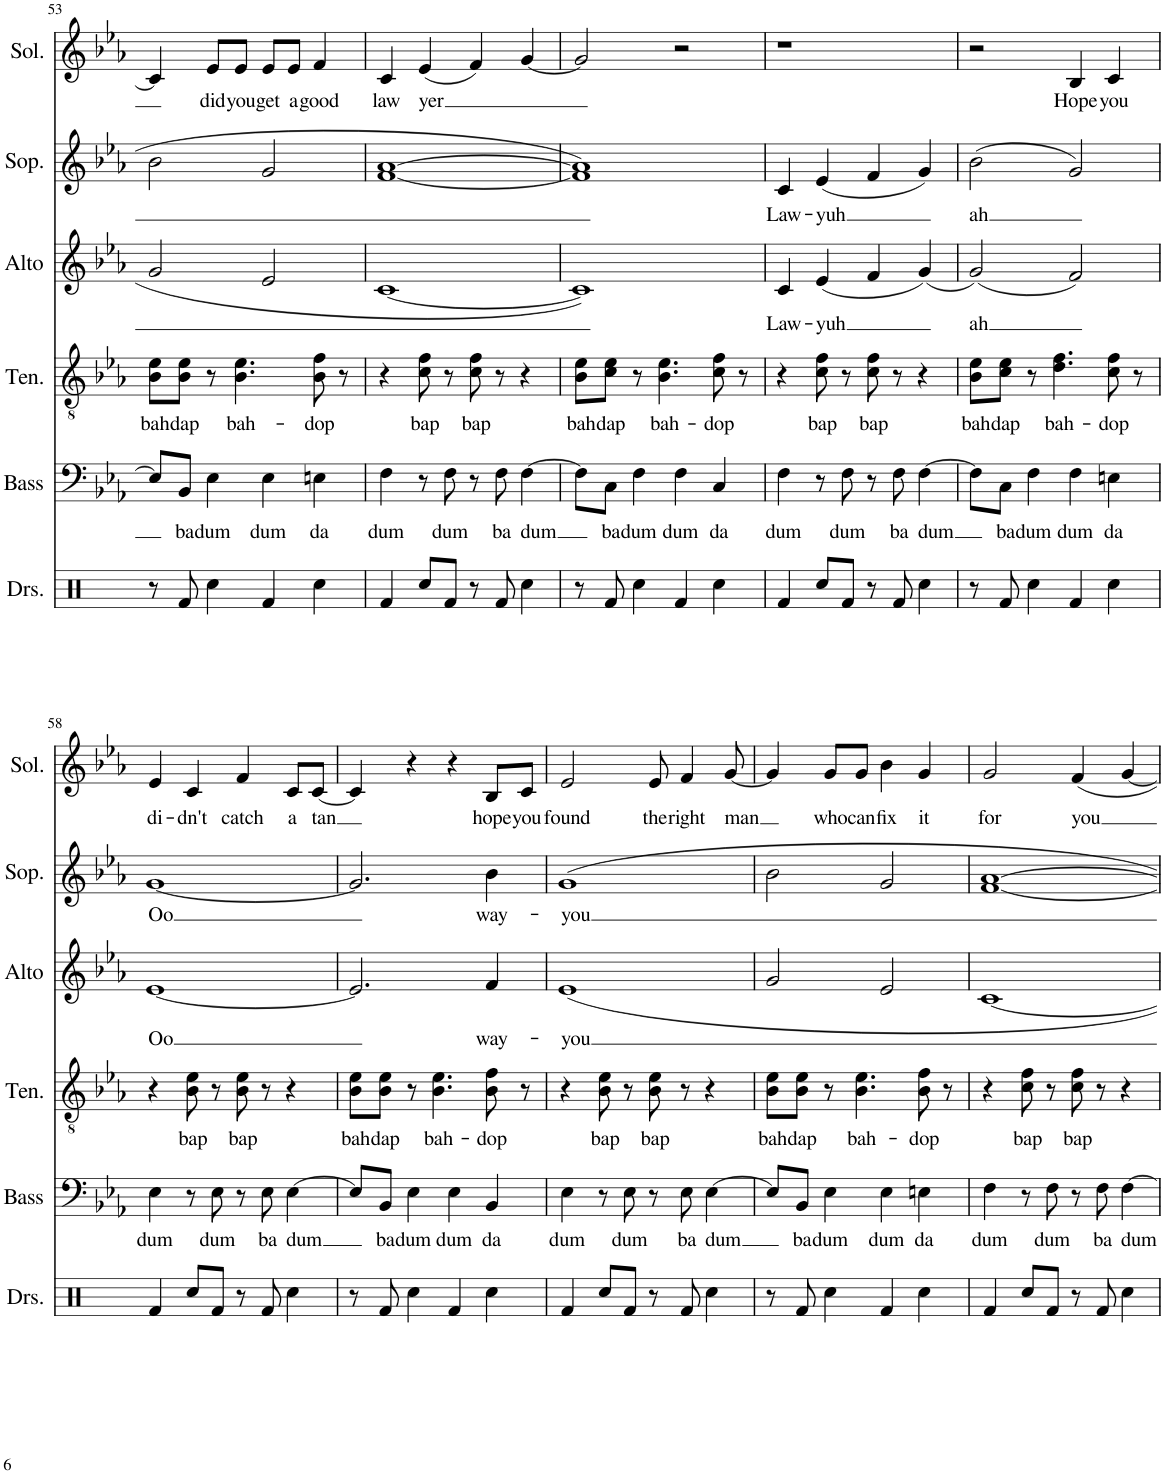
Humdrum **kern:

**kern	**kern	**text	**kern	**text	**kern	**text	**kern	**text	**kern	**text
*part6	*part5	*part5	*part4	*part4	*part3	*part3	*part2	*part2	*part1	*part1
*staff6	*staff5	*staff5	*staff4	*staff4	*staff3	*staff3	*staff2	*staff2	*staff1	*staff1
*I"Drumset	*I"Bass	*	*I"Tenor	*	*I"Alto	*	*I"Soprano	*	*I"Solo	*
*I'Drs.	*I'Bass	*	*I'Ten.	*	*I'Alto	*	*I'Sop.	*	*I'Sol.	*
!!LO:PB:g=z
*clefX	*clefF4	*	*clefGv2	*	*clefG2	*	*clefG2	*	*clefG2	*
*k[b-e-a-]	*k[b-e-a-]	*	*k[b-e-a-]	*	*k[b-e-a-]	*	*k[b-e-a-]	*	*k[b-e-a-]	*
*M2/2	*M2/2	*	*M2/2	*	*M2/2	*	*M2/2	*	*M2/2	*
*met(c|)	*met(c|)	*	*met(c|)	*	*met(c|)	*	*met(c|)	*	*met(c|)	*
=53	=53	=53	=53	=53	=53	=53	=53	=53	=53	=53
!	!	!	!	!LO:LY:b	!	!	!	!	!	!
8r	8E-/L]	.	8B-\ 8e-\L	bah	2g/	.	2b-\	.	4c/]	.
!	!	!LO:LY:b	!	!LO:LY:b	!	!	!	!	!	!
8Rf/	8BB-/J	ba	8B-\ 8e-\J	dap	.	.	.	.	.	.
!	!	!LO:LY:b	!	!	!	!	!	!	!	!LO:LY:b
4Rcc\	4E-\	dum	8r	.	.	.	.	.	8e-/L	did
!	!	!	!	!LO:LY:b	!	!	!	!	!	!LO:LY:b
.	.	.	4.B-\ 4.e-\	bah-	.	.	.	.	8e-/J	you
!	!	!LO:LY:b	!	!	!	!	!	!	!	!LO:LY:b
4Rf/	4E-\	dum	.	.	2e-/	.	2g/	.	8e-/L	get
!	!	!	!	!	!	!	!	!	!	!LO:LY:b
.	.	.	.	.	.	.	.	.	8e-/J	a
!	!	!LO:LY:b	!	!LO:LY:b	!	!	!	!	!	!LO:LY:b
4Rcc\	4En\	da	8B-\ 8f\	-dop	.	.	.	.	4f/	good
.	.	.	8r	.	.	.	.	.	.	.
=54	=54	=54	=54	=54	=54	=54	=54	=54	=54	=54
!	!	!LO:LY:b	!	!	!	!	!	!	!	!LO:LY:b
4Rf/	4F\	dum	4r	.	[1c	.	[1f [1a-	.	4c/	law
!	!	!	!	!LO:LY:b	!	!	!	!	!	!LO:LY:b
8Rcc/L	8r	.	8c\ 8f\	bap	.	.	.	.	(4e-/	yer
!	!	!LO:LY:b	!	!	!	!	!	!	!	!
8Rf/J	8F\	dum	8r	.	.	.	.	.	.	.
!	!	!	!	!LO:LY:b	!	!	!	!	!	!
8r	8r	.	8c\ 8f\	bap	.	.	.	.	4f/)	.
!	!	!LO:LY:b	!	!	!	!	!	!	!	!
8Rf/	8F\	ba	8r	.	.	.	.	.	.	.
!	!	!LO:LY:b	!	!	!	!	!	!	!	!
4Rcc\	[4F\	dum	4r	.	.	.	.	.	[4g/	.
=55	=55	=55	=55	=55	=55	=55	=55	=55	=55	=55
!	!	!	!	!LO:LY:b	!	!	!	!	!	!
8r	8F\L]	.	8B-\ 8e-\L	bah	1c]	.	1f] 1a-]	.	2g/]	.
!	!	!LO:LY:b	!	!LO:LY:b	!	!	!	!	!	!
8Rf/	8C\J	ba	8c\ 8e-\J	dap	.	.	.	.	.	.
!	!	!LO:LY:b	!	!	!	!	!	!	!	!
4Rcc\	4F\	dum	8r	.	.	.	.	.	.	.
!	!	!	!	!LO:LY:b	!	!	!	!	!	!
.	.	.	4.B-\ 4.e-\	bah-	.	.	.	.	.	.
!	!	!LO:LY:b	!	!	!	!	!	!	!	!
4Rf/	4F\	dum	.	.	.	.	.	.	2r	.
!	!	!LO:LY:b	!	!LO:LY:b	!	!	!	!	!	!
4Rcc\	4C/	da	8c\ 8f\	-dop	.	.	.	.	.	.
.	.	.	8r	.	.	.	.	.	.	.
=56	=56	=56	=56	=56	=56	=56	=56	=56	=56	=56
!	!	!LO:LY:b	!	!	!	!LO:LY:b	!	!LO:LY:b	!	!
4Rf/	4F\	dum	4r	.	4c/	Law-	4c/	Law-	1r	.
!	!	!	!	!LO:LY:b	!	!LO:LY:b	!	!LO:LY:b	!	!
8Rcc/L	8r	.	8c\ 8f\	bap	4e-/	-yuh	(4e-/	-yuh	.	.
!	!	!LO:LY:b	!	!	!	!	!	!	!	!
8Rf/J	8F\	dum	8r	.	.	.	.	.	.	.
!	!	!	!	!LO:LY:b	!	!	!	!	!	!
8r	8r	.	8c\ 8f\	bap	4f/	.	4f/	.	.	.
!	!	!LO:LY:b	!	!	!	!	!	!	!	!
8Rf/	8F\	ba	8r	.	.	.	.	.	.	.
!	!	!LO:LY:b	!	!	!	!	!	!	!	!
4Rcc\	[4F\	dum	4r	.	4g/	.	4g/)	.	.	.
=57	=57	=57	=57	=57	=57	=57	=57	=57	=57	=57
!	!	!	!	!LO:LY:b	!	!LO:LY:b	!	!LO:LY:b	!	!
8r	8F\L]	.	8B-\ 8e-\L	bah	2g/	ah	(2b-\	ah	2r	.
!	!	!LO:LY:b	!	!LO:LY:b	!	!	!	!	!	!
8Rf/	8C\J	ba	8c\ 8e-\J	dap	.	.	.	.	.	.
!	!	!LO:LY:b	!	!	!	!	!	!	!	!
4Rcc\	4F\	dum	8r	.	.	.	.	.	.	.
!	!	!	!	!LO:LY:b	!	!	!	!	!	!
.	.	.	4.d\ 4.f\	bah-	.	.	.	.	.	.
!	!	!LO:LY:b	!	!	!	!	!	!	!	!LO:LY:b
4Rf/	4F\	dum	.	.	2f/	.	2g/)	.	4B-/	Hope
!	!	!LO:LY:b	!	!LO:LY:b	!	!	!	!	!	!LO:LY:b
4Rcc\	4En\	da	8c\ 8f\	-dop	.	.	.	.	4c/	you
.	.	.	8r	.	.	.	.	.	.	.
!!LO:LB:g=z
=58	=58	=58	=58	=58	=58	=58	=58	=58	=58	=58
!	!	!LO:LY:b	!	!	!	!LO:LY:b	!	!LO:LY:b	!	!LO:LY:b
4Rf/	4E-\	dum	4r	.	[1e-	Oo	[1g	Oo	4e-/	di-
!	!	!	!	!LO:LY:b	!	!	!	!	!	!LO:LY:b
8Rcc/L	8r	.	8B-\ 8e-\	bap	.	.	.	.	4c/	-dn't
!	!	!LO:LY:b	!	!	!	!	!	!	!	!
8Rf/J	8E-\	dum	8r	.	.	.	.	.	.	.
!	!	!	!	!LO:LY:b	!	!	!	!	!	!LO:LY:b
8r	8r	.	8B-\ 8e-\	bap	.	.	.	.	4f/	catch
!	!	!LO:LY:b	!	!	!	!	!	!	!	!
8Rf/	8E-\	ba	8r	.	.	.	.	.	.	.
!	!	!LO:LY:b	!	!	!	!	!	!	!	!LO:LY:b
4Rcc\	[4E-\	dum	4r	.	.	.	.	.	8c/L	a
!	!	!	!	!	!	!	!	!	!	!LO:LY:b
.	.	.	.	.	.	.	.	.	[8c/J	tan
=59	=59	=59	=59	=59	=59	=59	=59	=59	=59	=59
!	!	!	!	!LO:LY:b	!	!	!	!	!	!
8r	8E-/L]	.	8B-\ 8e-\L	bah	2.e-/]	.	2.g/]	.	4c/]	.
!	!	!LO:LY:b	!	!LO:LY:b	!	!	!	!	!	!
8Rf/	8BB-/J	ba	8B-\ 8e-\J	dap	.	.	.	.	.	.
!	!	!LO:LY:b	!	!	!	!	!	!	!	!
4Rcc\	4E-\	dum	8r	.	.	.	.	.	4r	.
!	!	!	!	!LO:LY:b	!	!	!	!	!	!
.	.	.	4.B-\ 4.e-\	bah-	.	.	.	.	.	.
!	!	!LO:LY:b	!	!	!	!	!	!	!	!
4Rf/	4E-\	dum	.	.	.	.	.	.	4r	.
!	!	!LO:LY:b	!	!LO:LY:b	!	!LO:LY:b	!	!LO:LY:b	!	!LO:LY:b
4Rcc\	4BB-/	da	8B-\ 8f\	-dop	4f/	way-	4b-\	way-	8B-/L	hope
!	!	!	!	!	!	!	!	!	!	!LO:LY:b
.	.	.	8r	.	.	.	.	.	8c/J	you
=60	=60	=60	=60	=60	=60	=60	=60	=60	=60	=60
!	!	!LO:LY:b	!	!	!	!LO:LY:b	!	!LO:LY:b	!	!LO:LY:b
4Rf/	4E-\	dum	4r	.	1e-	-you	1g	-you	2e-/	found
!	!	!	!	!LO:LY:b	!	!	!	!	!	!
8Rcc/L	8r	.	8B-\ 8e-\	bap	.	.	.	.	.	.
!	!	!LO:LY:b	!	!	!	!	!	!	!	!
8Rf/J	8E-\	dum	8r	.	.	.	.	.	.	.
!	!	!	!	!LO:LY:b	!	!	!	!	!	!LO:LY:b
8r	8r	.	8B-\ 8e-\	bap	.	.	.	.	8e-/	the
!	!	!LO:LY:b	!	!	!	!	!	!	!	!LO:LY:b
8Rf/	8E-\	ba	8r	.	.	.	.	.	4f/	right
!	!	!LO:LY:b	!	!	!	!	!	!	!	!
4Rcc\	[4E-\	dum	4r	.	.	.	.	.	.	.
!	!	!	!	!	!	!	!	!	!	!LO:LY:b
.	.	.	.	.	.	.	.	.	[8g/	man
=61	=61	=61	=61	=61	=61	=61	=61	=61	=61	=61
!	!	!	!	!LO:LY:b	!	!	!	!	!	!
8r	8E-/L]	.	8B-\ 8e-\L	bah	2g/	.	2b-\	.	4g/]	.
!	!	!LO:LY:b	!	!LO:LY:b	!	!	!	!	!	!
8Rf/	8BB-/J	ba	8B-\ 8e-\J	dap	.	.	.	.	.	.
!	!	!LO:LY:b	!	!	!	!	!	!	!	!LO:LY:b
4Rcc\	4E-\	dum	8r	.	.	.	.	.	8g/L	who
!	!	!	!	!LO:LY:b	!	!	!	!	!	!LO:LY:b
.	.	.	4.B-\ 4.e-\	bah-	.	.	.	.	8g/J	can
!	!	!LO:LY:b	!	!	!	!	!	!	!	!LO:LY:b
4Rf/	4E-\	dum	.	.	2e-/	.	2g/	.	4b-\	fix
!	!	!LO:LY:b	!	!LO:LY:b	!	!	!	!	!	!LO:LY:b
4Rcc\	4En\	da	8B-\ 8f\	-dop	.	.	.	.	4g/	it
.	.	.	8r	.	.	.	.	.	.	.
=62	=62	=62	=62	=62	=62	=62	=62	=62	=62	=62
!	!	!LO:LY:b	!	!	!	!	!	!	!	!LO:LY:b
4Rf/	4F\	dum	4r	.	[1c	.	[1f [1a-	.	2g/	for
!	!	!	!	!LO:LY:b	!	!	!	!	!	!
8Rcc/L	8r	.	8c\ 8f\	bap	.	.	.	.	.	.
!	!	!LO:LY:b	!	!	!	!	!	!	!	!
8Rf/J	8F\	dum	8r	.	.	.	.	.	.	.
!	!	!	!	!LO:LY:b	!	!	!	!	!	!LO:LY:b
8r	8r	.	8c\ 8f\	bap	.	.	.	.	4f/	you
!	!	!LO:LY:b	!	!	!	!	!	!	!	!
8Rf/	8F\	ba	8r	.	.	.	.	.	.	.
!	!	!LO:LY:b	!	!	!	!	!	!	!	!
4Rcc\	[4F\	dum	4r	.	.	.	.	.	[4g/	.
=	=	=	=	=	=	=	=	=	=	=
*-	*-	*-	*-	*-	*-	*-	*-	*-	*-	*-
